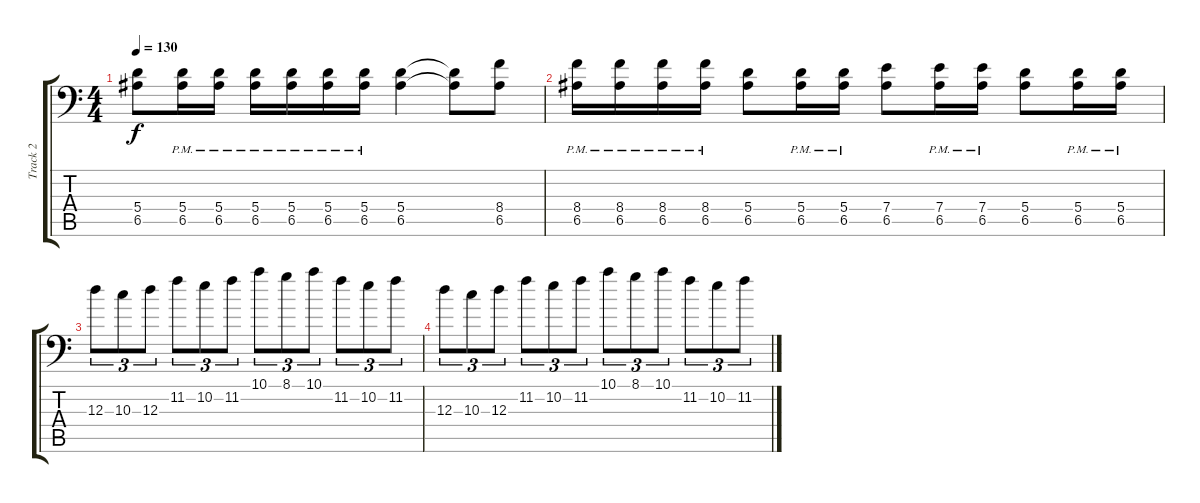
\track ("Track 2" "Track 2") {instrument overdrivenguitar}
\staff {score tabs}
\tuning (B3 Gb3 D3 A2 E2 A1) {hide}
\ts (4 4)
\tempo 130
\clef f4
\ks c
(5.4 6.5).8{dy f} (5.4{pm} 6.5{pm}).16 (5.4{pm} 6.5{pm}).16 (5.4{pm} 6.5{pm}).16 (5.4{pm} 6.5{pm}).16 (5.4{pm} 6.5{pm}).16 (5.4{pm} 6.5{pm}).16 (5.4 6.5).4 (5.4{t} 6.5{t}).8 (8.4 6.5).8 |
(8.4{pm} 6.5{pm}).16 (8.4{pm} 6.5{pm}).16 (8.4{pm} 6.5{pm}).16 (8.4{pm} 6.5{pm}).16 (5.4 6.5).8 (5.4{pm} 6.5{pm}).16 (5.4{pm} 6.5{pm}).16 (7.4 6.5).8 (7.4{pm} 6.5{pm}).16 (7.4{pm} 6.5{pm}).16 (5.4 6.5).8 (5.4{pm} 6.5{pm}).16 (5.4{pm} 6.5{pm}).16 |
12.3.8{tu (3 2)} 10.3.8{tu (3 2)} 12.3.8{tu (3 2)} 11.2.8{tu (3 2)} 10.2.8{tu (3 2)} 11.2.8{tu (3 2)} 10.1.8{tu (3 2)} 8.1.8{tu (3 2)} 10.1.8{tu (3 2)} 11.2.8{tu (3 2)} 10.2.8{tu (3 2)} 11.2.8{tu (3 2)} |
12.3.8{tu (3 2)} 10.3.8{tu (3 2)} 12.3.8{tu (3 2)} 11.2.8{tu (3 2)} 10.2.8{tu (3 2)} 11.2.8{tu (3 2)} 10.1.8{tu (3 2)} 8.1.8{tu (3 2)} 10.1.8{tu (3 2)} 11.2.8{tu (3 2)} 10.2.8{tu (3 2)} 11.2.8{tu (3 2)}
